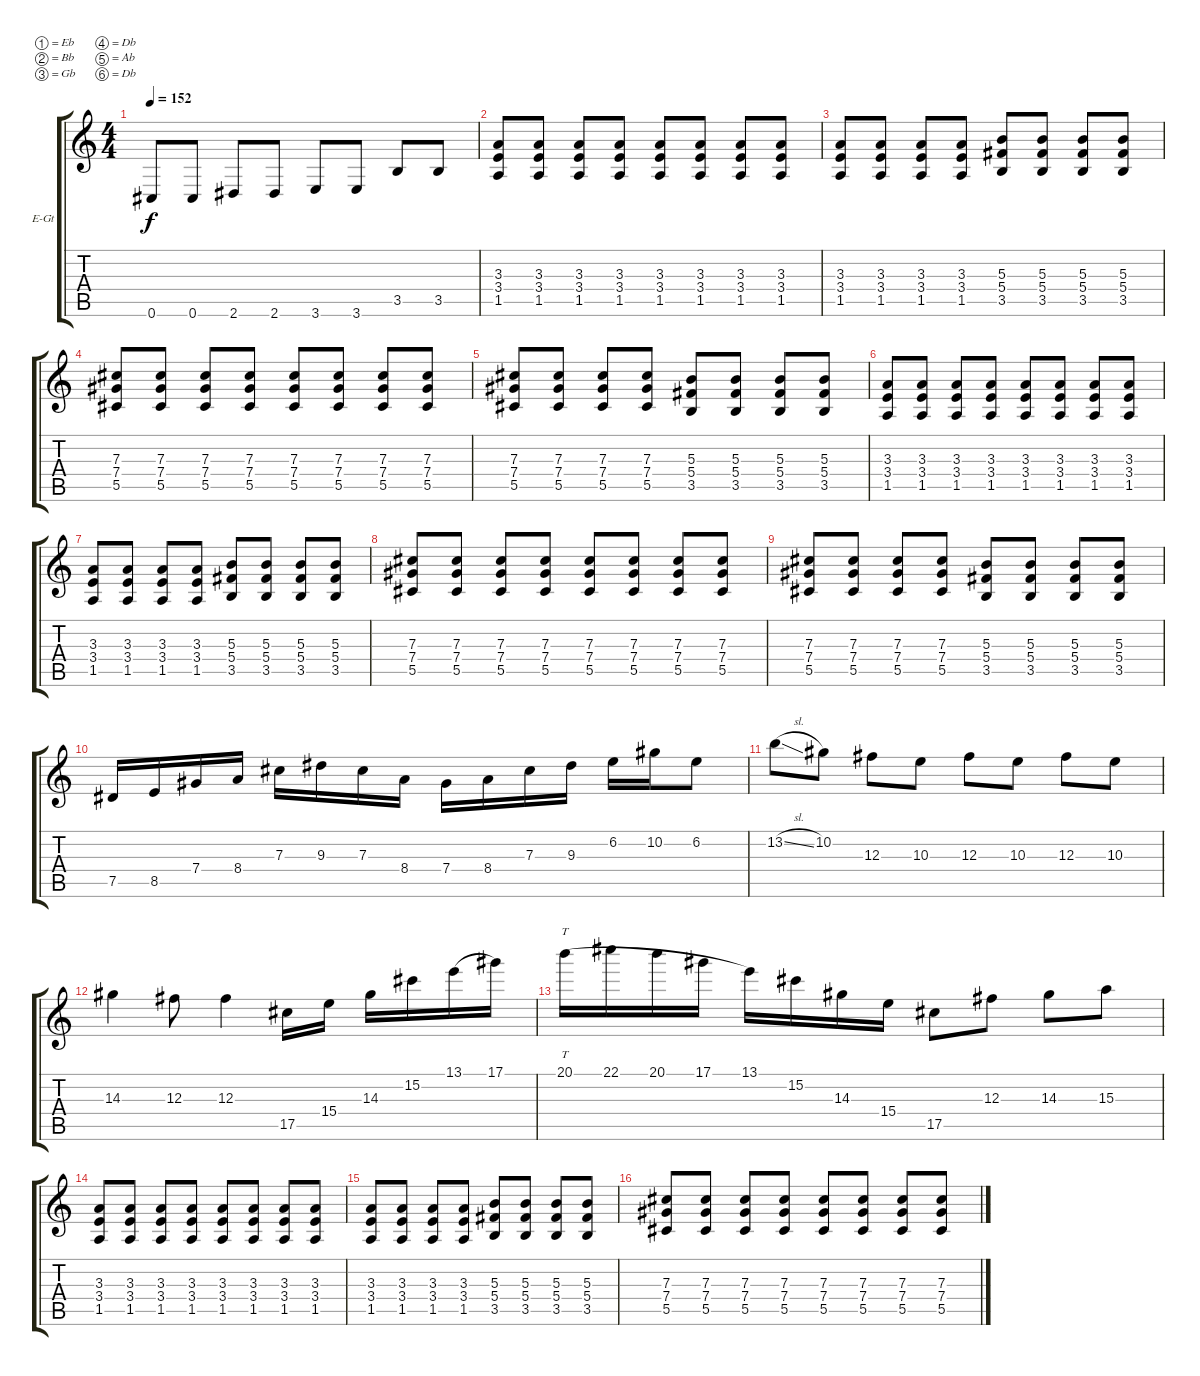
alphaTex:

\defaultSystemsLayout 4
\bracketExtendMode groupsimilarinstruments
\firstSystemTrackNameOrientation horizontal
\otherSystemsTrackNameOrientation horizontal
\track ("Electric Guitar" "E-Gt") {instrument distortionguitar}
\staff {score tabs}
\tuning (Eb4 Bb3 Gb3 Db3 Ab2 Db2)
\ts (4 4)
\tempo 152
\clef g2
\ks c
0.6.8{dy f instrument distortionguitar} 0.6.8 2.6.8 2.6.8 3.6.8 3.6.8 3.5.8 3.5.8 |
(1.5 3.4 3.3).8 (1.5 3.4 3.3).8 (1.5 3.4 3.3).8 (1.5 3.4 3.3).8 (1.5 3.4 3.3).8 (1.5 3.4 3.3).8 (1.5 3.4 3.3).8 (1.5 3.4 3.3).8 |
(1.5 3.4 3.3).8 (1.5 3.4 3.3).8 (1.5 3.4 3.3).8 (1.5 3.4 3.3).8 (3.5 5.4 5.3).8 (3.5 5.4 5.3).8 (3.5 5.4 5.3).8 (3.5 5.4 5.3).8 |
(5.5 7.4 7.3).8 (5.5 7.4 7.3).8 (5.5 7.4 7.3).8 (5.5 7.4 7.3).8 (5.5 7.4 7.3).8 (5.5 7.4 7.3).8 (5.5 7.4 7.3).8 (5.5 7.4 7.3).8 |
(5.5 7.4 7.3).8 (5.5 7.4 7.3).8 (5.5 7.4 7.3).8 (5.5 7.4 7.3).8 (3.5 5.4 5.3).8 (3.5 5.4 5.3).8 (3.5 5.4 5.3).8 (3.5 5.4 5.3).8 |
(1.5 3.4 3.3).8 (1.5 3.4 3.3).8 (1.5 3.4 3.3).8 (1.5 3.4 3.3).8 (1.5 3.4 3.3).8 (1.5 3.4 3.3).8 (1.5 3.4 3.3).8 (1.5 3.4 3.3).8 |
(1.5 3.4 3.3).8 (1.5 3.4 3.3).8 (1.5 3.4 3.3).8 (1.5 3.4 3.3).8 (3.5 5.4 5.3).8 (3.5 5.4 5.3).8 (3.5 5.4 5.3).8 (3.5 5.4 5.3).8 |
(5.5 7.4 7.3).8 (5.5 7.4 7.3).8 (5.5 7.4 7.3).8 (5.5 7.4 7.3).8 (5.5 7.4 7.3).8 (5.5 7.4 7.3).8 (5.5 7.4 7.3).8 (5.5 7.4 7.3).8 |
(5.5 7.4 7.3).8 (5.5 7.4 7.3).8 (5.5 7.4 7.3).8 (5.5 7.4 7.3).8 (3.5 5.4 5.3).8 (3.5 5.4 5.3).8 (3.5 5.4 5.3).8 (3.5 5.4 5.3).8 |
7.5.16 8.5.16 7.4.16 8.4.16 7.3.16 9.3.16 7.3.16 8.4.16 7.4.16 8.4.16 7.3.16 9.3.16 6.2.16 10.2.16 6.2.8 |
13.2{sl}.8 10.2.8 12.3.8 10.3.8 12.3.8 10.3.8 12.3.8 10.3.8 |
14.3.4 12.3.8 12.3.4 17.5.16 15.4.16 14.3.16 15.2.16 13.1.16{legatoorigin} 17.1.16 |
20.1.16{tt legatoorigin} 22.1.16{legatoorigin} 20.1.16{legatoorigin} 17.1.16{legatoorigin} 13.1.16 15.2.16 14.3.16 15.4.16 17.5.8 12.3.8 14.3.8 15.3.8 |
(1.5 3.4 3.3).8 (1.5 3.4 3.3).8 (1.5 3.4 3.3).8 (1.5 3.4 3.3).8 (1.5 3.4 3.3).8 (1.5 3.4 3.3).8 (1.5 3.4 3.3).8 (1.5 3.4 3.3).8 |
(1.5 3.4 3.3).8 (1.5 3.4 3.3).8 (1.5 3.4 3.3).8 (1.5 3.4 3.3).8 (3.5 5.4 5.3).8 (3.5 5.4 5.3).8 (3.5 5.4 5.3).8 (3.5 5.4 5.3).8 |
(5.5 7.4 7.3).8 (5.5 7.4 7.3).8 (5.5 7.4 7.3).8 (5.5 7.4 7.3).8 (5.5 7.4 7.3).8 (5.5 7.4 7.3).8 (5.5 7.4 7.3).8 (5.5 7.4 7.3).8
